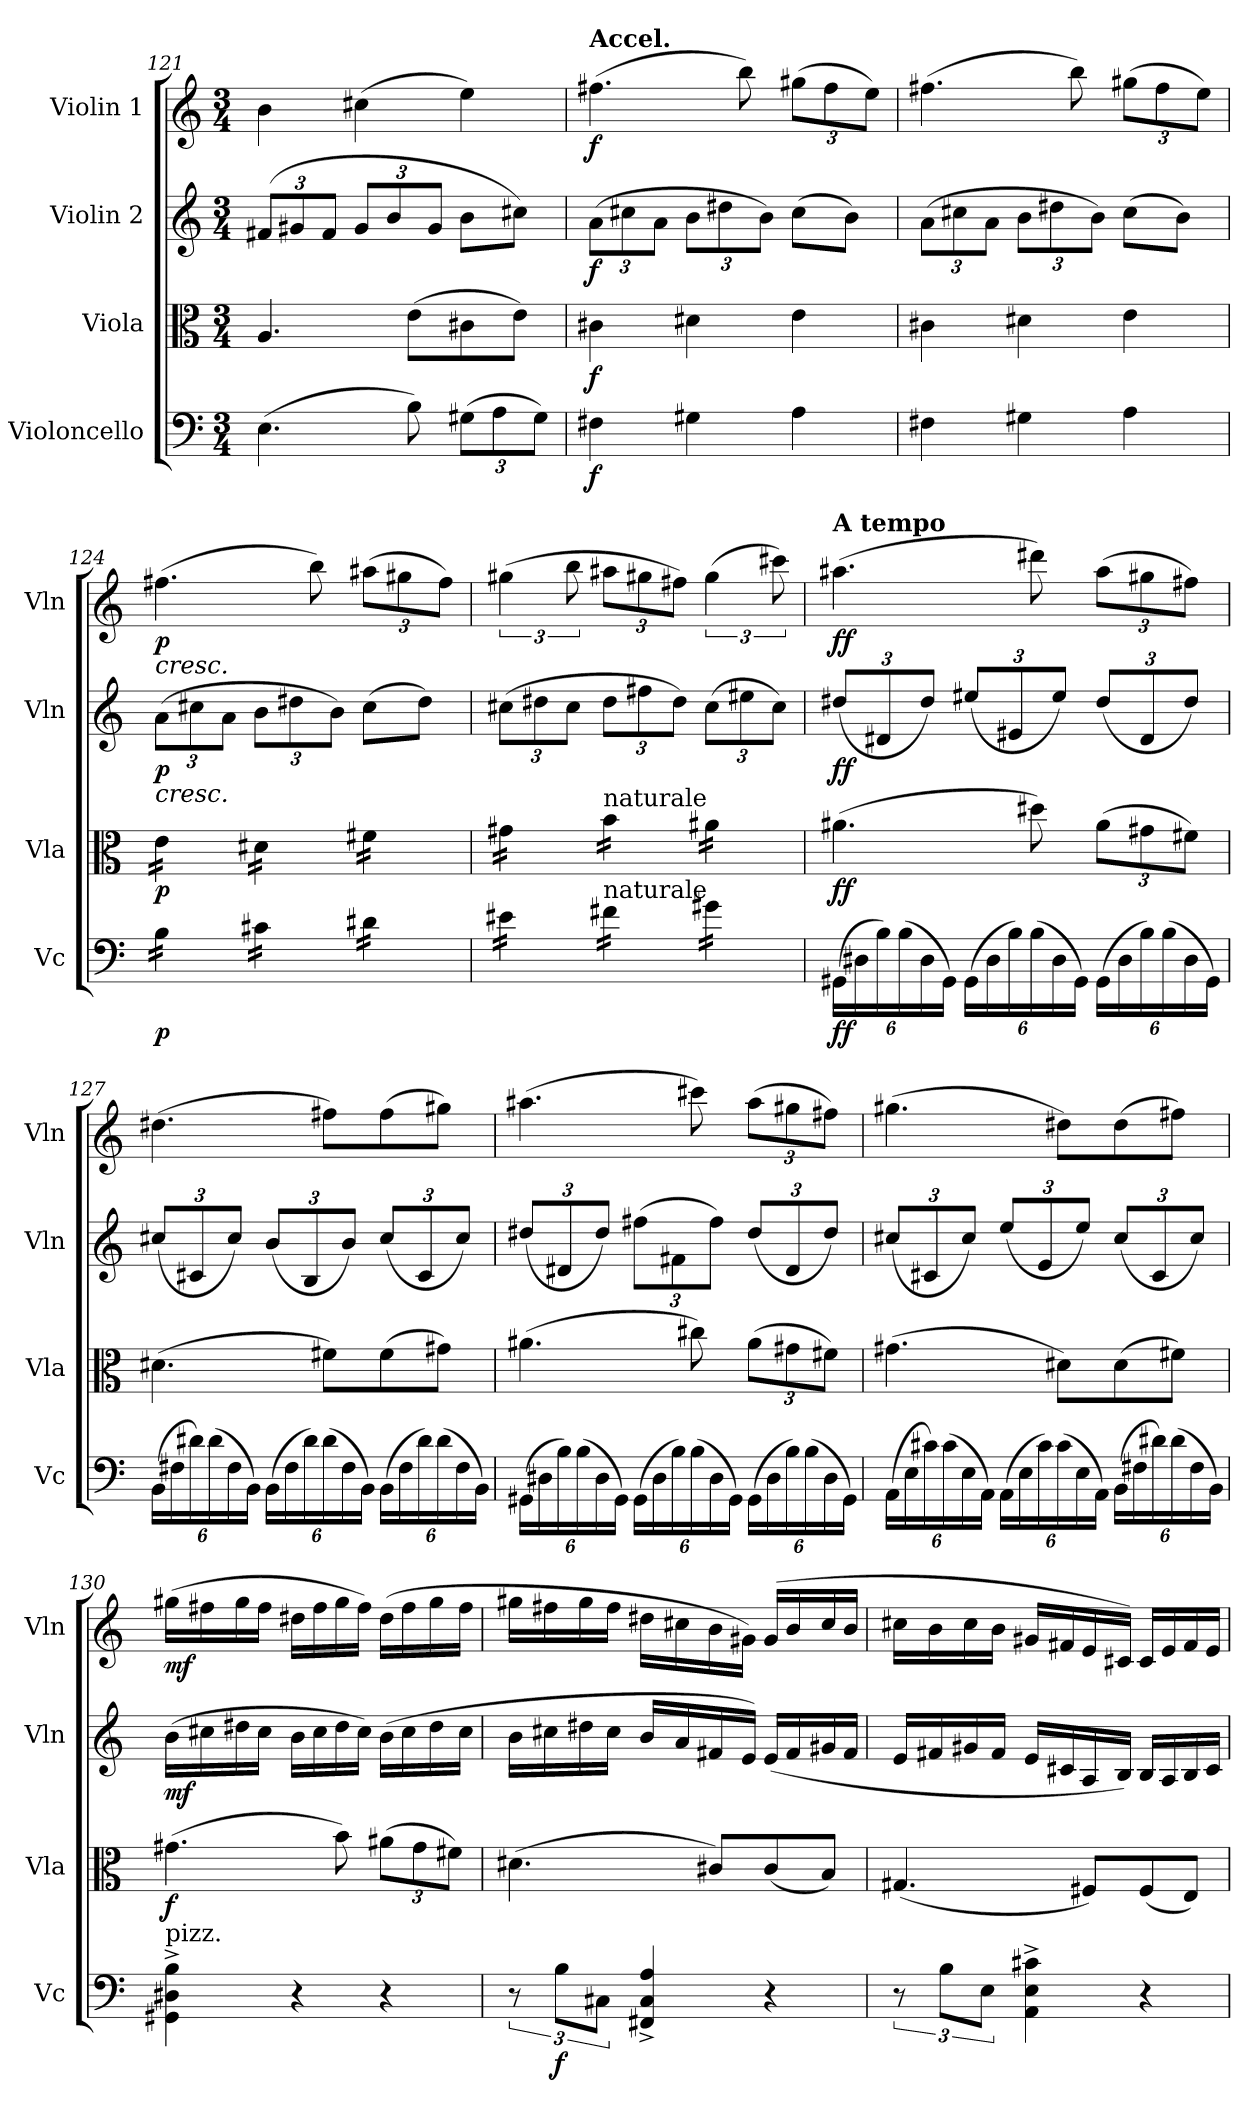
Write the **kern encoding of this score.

**kern	**dynam	**kern	**dynam	**kern	**dynam	**kern	**dynam
*part4	*part4	*part3	*part3	*part2	*part2	*part1	*part1
*staff4	*staff4	*staff3	*staff3	*staff2	*staff2	*staff1	*staff1
*I"Violoncello	*	*I"Viola	*	*I"Violin 2	*	*I"Violin 1	*
*I'Vc	*	*I'Vla	*	*I'Vln	*	*I'Vln	*
*clefF4	*	*clefC3	*	*clefG2	*	*clefG2	*
*k[]	*	*k[]	*	*k[]	*	*k[]	*
*M3/4	*	*M3/4	*	*M3/4	*	*M3/4	*
*	*	*	*	*Xbrackettup	*	*	*
=121	=121	=121	=121	=121	=121	=121	=121
(4.E\	.	4.A/	.	(12f#X/L	.	4b\	.
.	.	.	.	12g#X/	.	.	.
.	.	.	.	12f#/J	.	.	.
.	.	.	.	12g#/L	.	(4cc#X\	.
.	.	.	.	12b/	.	.	.
8B\)	.	(8e\L	.	.	.	.	.
.	.	.	.	12g#/J	.	.	.
*Xbrackettup	*	*	*	*	*	*	*
(12G#X\L	.	8c#X\	.	8b\L	.	4ee\)	.
12A\	.	.	.	.	.	.	.
.	.	8e\J)	.	8cc#X\J)	.	.	.
12G#\J)	.	.	.	.	.	.	.
=122	=122	=122	=122	=122	=122	=122	=122
!	!	!	!	!	!	!LO:TX:a:B:t=Accel.	!
!	!LO:DY:b	!	!LO:DY:b	!	!LO:DY:b	!	!LO:DY:b
4F#X\	f	4c#X\	f	(12a\L	f	(4.ff#X\	f
.	.	.	.	12cc#X\	.	.	.
.	.	.	.	12a\J	.	.	.
4G#X\	.	4d#X\	.	12b\L	.	.	.
.	.	.	.	12dd#X\	.	.	.
.	.	.	.	.	.	8bb\)	.
.	.	.	.	12b\J)	.	.	.
*	*	*	*	*	*	*Xbrackettup	*
4A\	.	4e\	.	(8cc#\L	.	(12gg#X\L	.
.	.	.	.	.	.	12ff#\	.
.	.	.	.	8b\J)	.	.	.
.	.	.	.	.	.	12ee\J)	.
=123	=123	=123	=123	=123	=123	=123	=123
4F#X\	.	4c#X\	.	(12a\L	.	(4.ff#X\	.
.	.	.	.	12cc#X\	.	.	.
.	.	.	.	12a\J	.	.	.
4G#X\	.	4d#X\	.	12b\L	.	.	.
.	.	.	.	12dd#X\	.	.	.
.	.	.	.	.	.	8bb\)	.
.	.	.	.	12b\J)	.	.	.
4A\	.	4e\	.	(8cc#\L	.	(12gg#X\L	.
.	.	.	.	.	.	12ff#\	.
.	.	.	.	8b\J)	.	.	.
.	.	.	.	.	.	12ee\J)	.
!!LO:LB:g=z
=124	=124	=124	=124	=124	=124	=124	=124
!	!	!	!	!	!	!LO:TX:b:i:t=cresc.	!
!	!	!	!	!LO:TX:b:i:t=cresc.	!	!	!
!	!	!LO:TX:a:t=sul ponticello	!	!	!	!	!
!	!	!LO:TX:b:i:t=cresc.	!	!	!	!	!
!LO:TX:a:t=sul ponticello	!	!	!	!	!	!	!
!LO:TX:b:i:t=cresc.	!	!	!	!	!	!	!
!	!LO:DY:b	!	!LO:DY:b	!	!LO:DY:b	!	!LO:DY:b
*tremolo	*	*	*	*	*	*	*
*	*	*tremolo	*	*	*	*	*
16B\LL	p	16e\LL	p	(12a\L	p	(4.ff#X\	p
16B\	.	16e\	.	.	.	.	.
.	.	.	.	12cc#X\	.	.	.
16B\	.	16e\	.	.	.	.	.
.	.	.	.	12a\J	.	.	.
16B\JJ	.	16e\JJ	.	.	.	.	.
16c#X\LL	.	16d#X\LL	.	12b\L	.	.	.
16c#X\	.	16d#X\	.	.	.	.	.
.	.	.	.	12dd#X\	.	.	.
16c#X\	.	16d#X\	.	.	.	8bb\)	.
.	.	.	.	12b\J)	.	.	.
16c#X\JJ	.	16d#X\JJ	.	.	.	.	.
16d#X\LL	.	16f#X\LL	.	(8cc#\L	.	(12aa#X\L	.
16d#X\	.	16f#X\	.	.	.	.	.
.	.	.	.	.	.	12gg#X\	.
16d#X\	.	16f#X\	.	8dd#\J)	.	.	.
.	.	.	.	.	.	12ff#\J)	.
16d#X\JJ	.	16f#X\JJ	.	.	.	.	.
=125	=125	=125	=125	=125	=125	=125	=125
*	*	*	*	*	*	*brackettup	*
16e#X\LL	.	16g#X\LL	.	(12cc#X\L	.	(6gg#X\	.
16e#X\	.	16g#X\	.	.	.	.	.
.	.	.	.	12dd#X\	.	.	.
16e#X\	.	16g#X\	.	.	.	.	.
.	.	.	.	12cc#\J	.	12bb\	.
16e#X\JJ	.	16g#X\JJ	.	.	.	.	.
*	*	*	*	*	*	*Xbrackettup	*
!	!	!LO:TX:a:t=naturale	!	!	!	!	!
!LO:TX:a:t=naturale	!	!	!	!	!	!	!
16f#X\LL	.	16b\LL	.	12dd#\L	.	12aa#X\L	.
16f#X\	.	16b\	.	.	.	.	.
.	.	.	.	12ff#X\	.	12gg#X\	.
16f#X\	.	16b\	.	.	.	.	.
.	.	.	.	12dd#\J)	.	12ff#X\J)	.
16f#X\JJ	.	16b\JJ	.	.	.	.	.
*	*	*	*	*	*	*brackettup	*
16g#X\LL	.	16a#X\LL	.	(12cc#\L	.	(6gg#\	.
16g#X\	.	16a#X\	.	.	.	.	.
.	.	.	.	12ee#X\	.	.	.
16g#X\	.	16a#X\	.	.	.	.	.
.	.	.	.	12cc#\J)	.	12ccc#X\)	.
16g#X\JJ	.	16a#X\JJ	.	.	.	.	.
*	*	*Xtremolo	*	*	*	*	*
*Xtremolo	*	*	*	*	*	*	*
=126	=126	=126	=126	=126	=126	=126	=126
!!LO:REH:place=s1:a:B:cj:fs=14:t=E
!	!	!	!	!	!	!LO:TX:a:B:t=A tempo	!
!	!LO:DY:b	!	!LO:DY:b	!	!LO:DY:b	!	!LO:DY:b
(24GG#X\LL	ff	(4.a#X\	ff	(12dd#X/L	ff	(4.aa#X\	ff
24D#X\	.	.	.	.	.	.	.
24B\)	.	.	.	12d#X/	.	.	.
(24B\	.	.	.	.	.	.	.
24D#\	.	.	.	12dd#/J)	.	.	.
24GG#\JJ)	.	.	.	.	.	.	.
(24GG#\LL	.	.	.	(12ee#X/L	.	.	.
24D#\	.	.	.	.	.	.	.
24B\)	.	.	.	12e#X/	.	.	.
(24B\	.	8dd#X\)	.	.	.	8ddd#X\)	.
24D#\	.	.	.	12ee#/J)	.	.	.
24GG#\JJ)	.	.	.	.	.	.	.
*	*	*Xbrackettup	*	*	*	*Xbrackettup	*
(24GG#\LL	.	(12a#\L	.	(12dd#/L	.	(12aa#\L	.
24D#\	.	.	.	.	.	.	.
24B\)	.	12g#X\	.	12d#/	.	12gg#X\	.
(24B\	.	.	.	.	.	.	.
24D#\	.	12f#X\J)	.	12dd#/J)	.	12ff#X\J)	.
24GG#\JJ)	.	.	.	.	.	.	.
!!LO:PB:g=z
=127	=127	=127	=127	=127	=127	=127	=127
(24BB\LL	.	(4.d#X\	.	(12cc#X/L	.	(4.dd#X\	.
24F#X\	.	.	.	.	.	.	.
24d#X\)	.	.	.	12c#X/	.	.	.
(24d#\	.	.	.	.	.	.	.
24F#\	.	.	.	12cc#/J)	.	.	.
24BB\JJ)	.	.	.	.	.	.	.
(24BB\LL	.	.	.	(12b/L	.	.	.
24F#\	.	.	.	.	.	.	.
24d#\)	.	.	.	12B/	.	.	.
(24d#\	.	8f#X\L)	.	.	.	8ff#X\L)	.
24F#\	.	.	.	12b/J)	.	.	.
24BB\JJ)	.	.	.	.	.	.	.
(24BB\LL	.	(8f#\	.	(12cc#/L	.	(8ff#\	.
24F#\	.	.	.	.	.	.	.
24d#\)	.	.	.	12c#/	.	.	.
(24d#\	.	8g#X\J)	.	.	.	8gg#X\J)	.
24F#\	.	.	.	12cc#/J)	.	.	.
24BB\JJ)	.	.	.	.	.	.	.
=128	=128	=128	=128	=128	=128	=128	=128
(24GG#X\LL	.	(4.a#X\	.	(12dd#X/L	.	(4.aa#X\	.
24D#X\	.	.	.	.	.	.	.
24B\)	.	.	.	12d#X/	.	.	.
(24B\	.	.	.	.	.	.	.
24D#\	.	.	.	12dd#/J)	.	.	.
24GG#\JJ)	.	.	.	.	.	.	.
(24GG#\LL	.	.	.	(12ff#X\L	.	.	.
24D#\	.	.	.	.	.	.	.
24B\)	.	.	.	12f#X\	.	.	.
(24B\	.	8cc#X\)	.	.	.	8ccc#X\)	.
24D#\	.	.	.	12ff#\J)	.	.	.
24GG#\JJ)	.	.	.	.	.	.	.
(24GG#\LL	.	(12a#\L	.	(12dd#/L	.	(12aa#\L	.
24D#\	.	.	.	.	.	.	.
24B\)	.	12g#X\	.	12d#/	.	12gg#X\	.
(24B\	.	.	.	.	.	.	.
24D#\	.	12f#X\J)	.	12dd#/J)	.	12ff#X\J)	.
24GG#\JJ)	.	.	.	.	.	.	.
!!LO:LB:g=z
=129	=129	=129	=129	=129	=129	=129	=129
(24AA\LL	.	(4.g#X\	.	(12cc#X/L	.	(4.gg#X\	.
24E\	.	.	.	.	.	.	.
24c#X\)	.	.	.	12c#X/	.	.	.
(24c#\	.	.	.	.	.	.	.
24E\	.	.	.	12cc#/J)	.	.	.
24AA\JJ)	.	.	.	.	.	.	.
(24AA\LL	.	.	.	(12ee/L	.	.	.
24E\	.	.	.	.	.	.	.
24c#\)	.	.	.	12e/	.	.	.
(24c#\	.	8d#X\L)	.	.	.	8dd#X\L)	.
24E\	.	.	.	12ee/J)	.	.	.
24AA\JJ)	.	.	.	.	.	.	.
(24BB\LL	.	(8d#\	.	(12cc#/L	.	(8dd#\	.
24F#X\	.	.	.	.	.	.	.
24d#X\)	.	.	.	12c#/	.	.	.
(24d#\	.	8f#X\J)	.	.	.	8ff#X\J)	.
24F#\	.	.	.	12cc#/J)	.	.	.
24BB\JJ)	.	.	.	.	.	.	.
=130	=130	=130	=130	=130	=130	=130	=130
!LO:TX:a:t=pizz.	!	!	!	!	!	!	!
!	!	!	!LO:DY:b	!	!LO:DY:b	!	!LO:DY:b
4GG#X\^ 4D#X\^ 4B\^	.	(4.g#X\	f	(16b\LL	mf	(16gg#X\LL	mf
.	.	.	.	16cc#X\	.	16ff#X\	.
.	.	.	.	16dd#X\	.	16gg#\	.
.	.	.	.	16cc#\JJ	.	16ff#\JJ	.
4r	.	.	.	16b\LL	.	16dd#X\LL	.
.	.	.	.	16cc#\	.	16ff#\	.
.	.	8b\)	.	16dd#\	.	16gg#\	.
.	.	.	.	16cc#\JJ)	.	16ff#\JJ)	.
4r	.	(12a#X\L	.	(16b\LL	.	(16dd#\LL	.
.	.	.	.	16cc#\	.	16ff#\	.
.	.	12g#\	.	.	.	.	.
.	.	.	.	16dd#\	.	16gg#\	.
.	.	12f#X\J)	.	.	.	.	.
.	.	.	.	16cc#\JJ	.	16ff#\JJ	.
!!LO:LB:g=z
=131	=131	=131	=131	=131	=131	=131	=131
*brackettup	*	*	*	*	*	*	*
12r	.	(4.d#X\	.	16b\LL	.	16gg#X\LL	.
.	.	.	.	16cc#X\	.	16ff#X\	.
!	!LO:DY:b	!	!	!	!	!	!
12B\L	f	.	.	.	.	.	.
.	.	.	.	16dd#X\	.	16gg#\	.
12C#X\J	.	.	.	.	.	.	.
.	.	.	.	16cc#\JJ	.	16ff#\JJ	.
4FF#X/^ 4C#/^ 4A/^	.	.	.	16b/LL	.	16dd#X\LL	.
.	.	.	.	16a/	.	16cc#X\	.
.	.	8c#X/L)	.	16f#X/	.	16b\	.
.	.	.	.	16e/JJ)	.	16g#X\JJ)	.
4r	.	(8c#/	.	(>16e/LL	.	(>16g#/LL	.
.	.	.	.	16f#/	.	16b/	.
.	.	8B/J)	.	16g#X/	.	16cc#/	.
.	.	.	.	16f#/JJ	.	16b/JJ	.
=132	=132	=132	=132	=132	=132	=132	=132
12r	.	(4.G#X/	.	16e/LL	.	16cc#X\LL	.
.	.	.	.	16f#X/	.	16b\	.
12B\L	.	.	.	.	.	.	.
.	.	.	.	16g#X/	.	16cc#\	.
12E\J	.	.	.	.	.	.	.
.	.	.	.	16f#/JJ	.	16b\JJ	.
4AA\^ 4E\^ 4c#X\^	.	.	.	16e/LL	.	16g#X/LL	.
.	.	.	.	16c#X/	.	16f#X/	.
.	.	8F#X/L)	.	16A/	.	16e/	.
.	.	.	.	16B/JJ)	.	16c#X/JJ)	.
4r	.	(8F#/	.	16B/LL	.	16c#/LL	.
.	.	.	.	16A/	.	16e/	.
.	.	8E/J)	.	16B/	.	16f#/	.
.	.	.	.	16c#/JJ	.	16e/JJ	.
=	=	=	=	=	=	=	=
*-	*-	*-	*-	*-	*-	*-	*-
